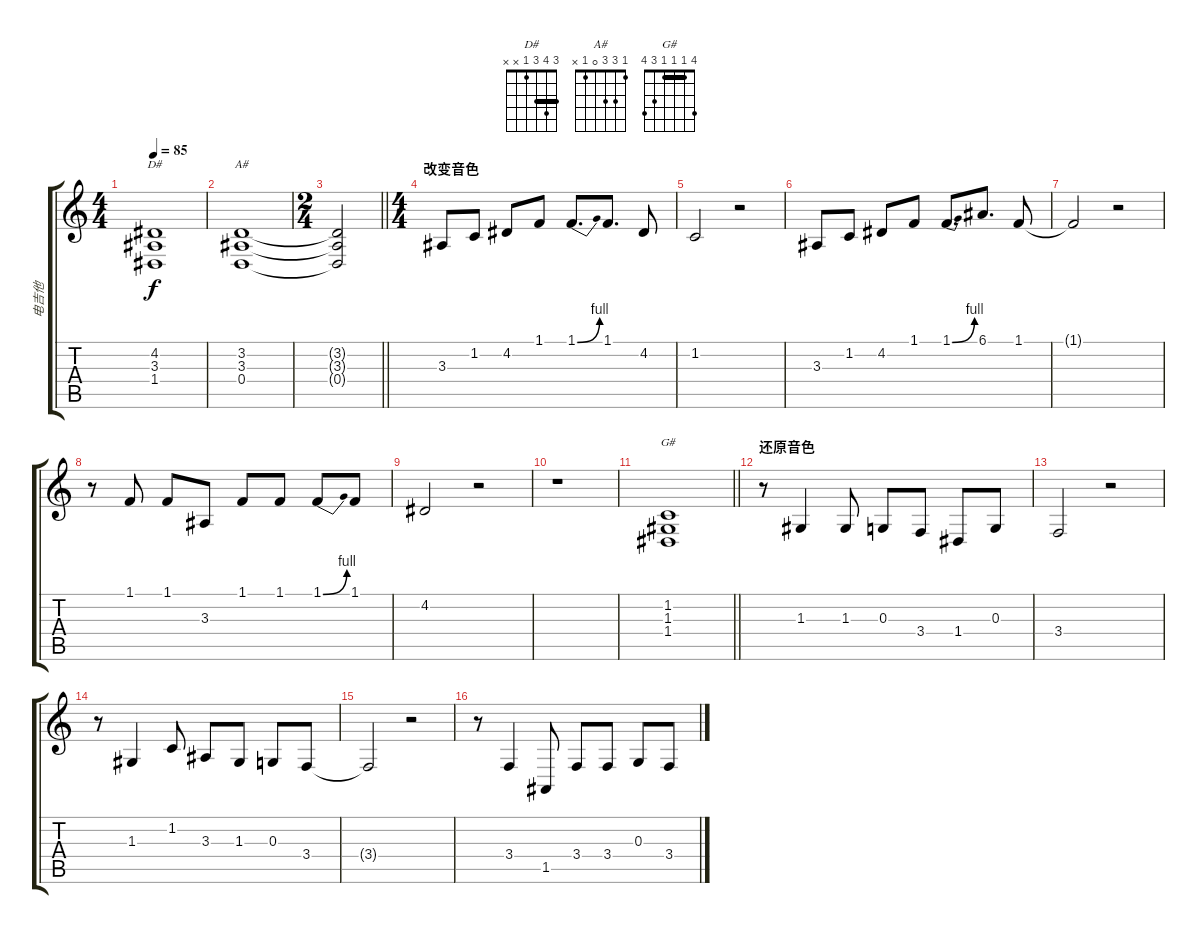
\track ("电吉他" "电吉他") {instrument lead1square}
\staff {score tabs}
\tuning (E4 B3 G3 D3 A2 E2) {hide}
\chord ("D#" 3 4 3 1 x x) {barre 3}
\chord ("A#" 1 3 3 0 1 x)
\chord ("G#" 4 1 1 1 3 4) {barre 1}
\ts (4 4)
\tempo 85
\clef g2
\ks c
(4.2 3.3 1.4).1{ch "D#" dy f} |
(3.2 3.3 0.4).1{ch "A#"} |
\ts (2 4)
\barLineRight lightlight
(3.2{t} 3.3{t} 0.4{t}).2 |
\ts (4 4)
\section ("" "改变音色")
3.3.8 1.2.8 4.2.8 1.1.8 1.1{be (bend 0 0 60 4)}.8{d} 1.1.8{d} 4.2.8 |
1.2.2 r.2 |
3.3.8 1.2.8 4.2.8 1.1.8 1.1{be (bend 0 0 60 4)}.8{d} 6.1.8{d} 1.1.8 |
1.1{t}.2 r.2 |
r.8 1.1.8 1.1.8 3.3.8 1.1.8 1.1.8 1.1{be (bend 0 0 60 4)}.8 1.1.8 |
4.2.2 r.2 |
r.1 |
\barLineRight lightlight
(1.2 1.3 1.4).1{ch "G#"} |
\section ("" "还原音色")
r.8 1.3.4 1.3.8 0.3.8 3.4.8 1.4.8 0.3.8 |
3.4.2 r.2 |
r.8 1.3.4 1.2.8 3.3.8 1.3.8 0.3.8 3.4.8 |
3.4{t}.2 r.2 |
r.8 3.4.4 1.5.8 3.4.8 3.4.8 0.3.8 3.4.8
